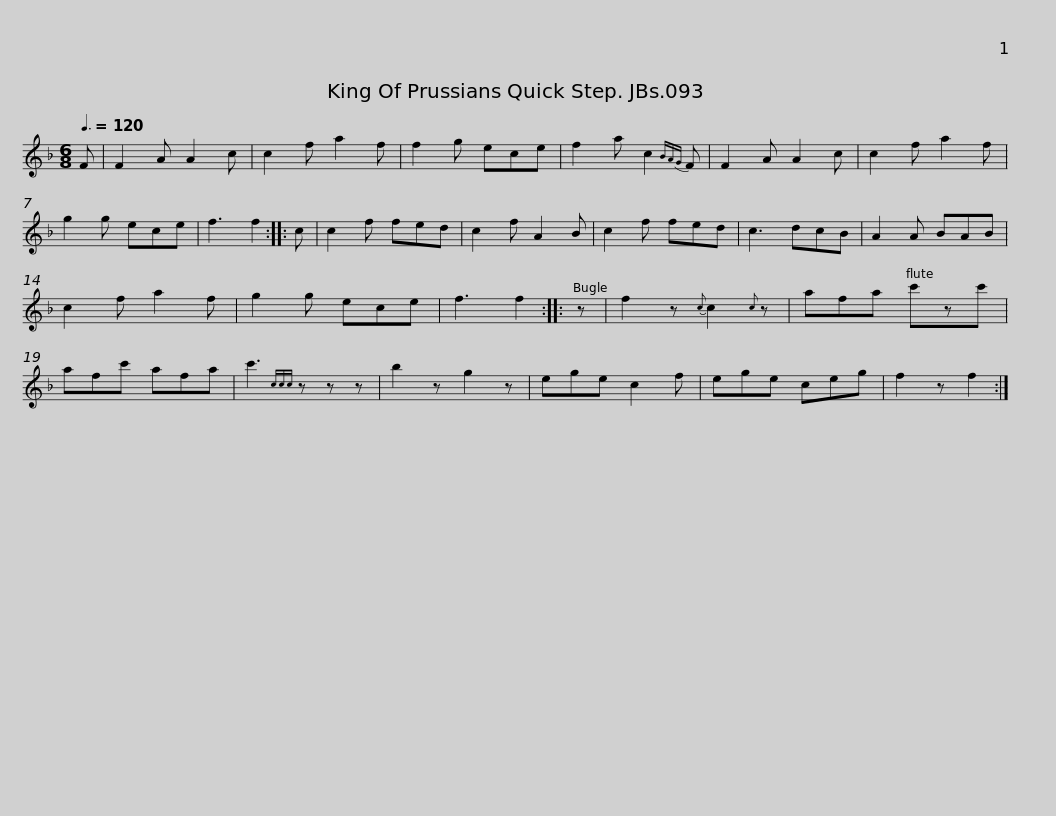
X:1
L:1/8
Q:3/8=120
M:6/8
I:linebreak $
K:F
V:1 treble
V:1
 F | F2 A A2 c | c2 f a2 f | f2 g ece | f2 a c2{BAG} F |$ %5
 F2 A A2 c | c2 f a2 f | g2 g ece | f3 f2 ::$ c | %10
 c2 f fed | c2 f A2 B | c2 f fed | c3 dcB |$ A2 A BAB | %15
 c2 f a2 f | g2 g ece | f3 f2 ::$ z | f2 z{c} c2{c} z | %20
 afa c'zc' | afc' afa | c'3{ccc} z z z |$ b2 z g2 z | ege c2 f | %25
 ege ceg | f2 z f2 :| %27
